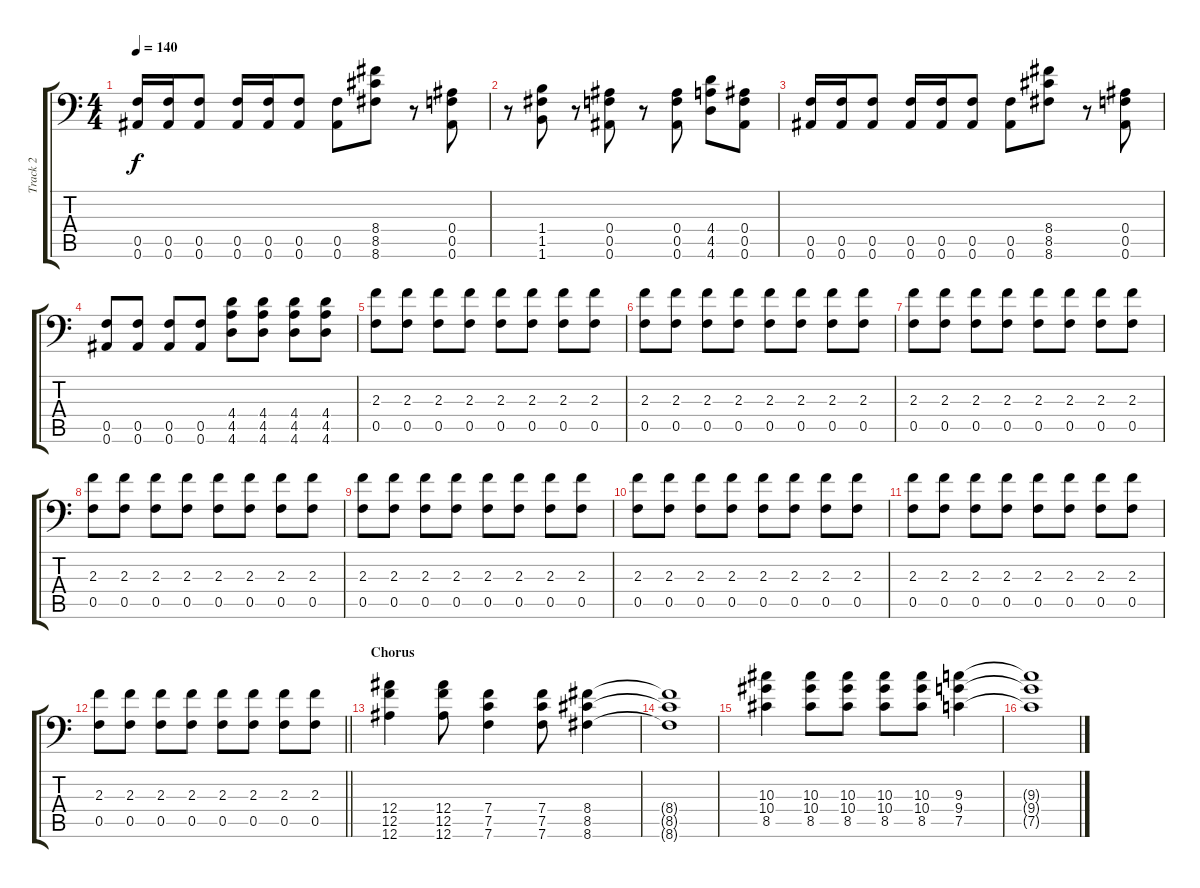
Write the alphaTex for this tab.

\track ("Track 2" "Track 2") {instrument overdrivenguitar}
\staff {score tabs}
\tuning (C4 G3 Eb3 Bb2 F2 Bb1) {hide}
\ts (4 4)
\tempo 140
\clef f4
\ks c
(0.5 0.6).16{dy f} (0.5 0.6).16 (0.5 0.6).8 (0.5 0.6).16 (0.5 0.6).16 (0.5 0.6).8 (0.5 0.6).8 (8.4 8.5 8.6).8 r.8 (0.4 0.5 0.6).8 |
r.8 (1.4 1.5 1.6).8 r.8 (0.4 0.5 0.6).8 r.8 (0.4 0.5 0.6).8 (4.4 4.5 4.6).8 (0.4 0.5 0.6).8 |
(0.5 0.6).16 (0.5 0.6).16 (0.5 0.6).8 (0.5 0.6).16 (0.5 0.6).16 (0.5 0.6).8 (0.5 0.6).8 (8.4 8.5 8.6).8 r.8 (0.4 0.5 0.6).8 |
(0.5 0.6).8 (0.5 0.6).8 (0.5 0.6).8 (0.5 0.6).8 (4.4 4.5 4.6).8 (4.4 4.5 4.6).8 (4.4 4.5 4.6).8 (4.4 4.5 4.6).8 |
(2.3 0.5).8 (2.3 0.5).8 (2.3 0.5).8 (2.3 0.5).8 (2.3 0.5).8 (2.3 0.5).8 (2.3 0.5).8 (2.3 0.5).8 |
(2.3 0.5).8 (2.3 0.5).8 (2.3 0.5).8 (2.3 0.5).8 (2.3 0.5).8 (2.3 0.5).8 (2.3 0.5).8 (2.3 0.5).8 |
(2.3 0.5).8 (2.3 0.5).8 (2.3 0.5).8 (2.3 0.5).8 (2.3 0.5).8 (2.3 0.5).8 (2.3 0.5).8 (2.3 0.5).8 |
(2.3 0.5).8 (2.3 0.5).8 (2.3 0.5).8 (2.3 0.5).8 (2.3 0.5).8 (2.3 0.5).8 (2.3 0.5).8 (2.3 0.5).8 |
(2.3 0.5).8 (2.3 0.5).8 (2.3 0.5).8 (2.3 0.5).8 (2.3 0.5).8 (2.3 0.5).8 (2.3 0.5).8 (2.3 0.5).8 |
(2.3 0.5).8 (2.3 0.5).8 (2.3 0.5).8 (2.3 0.5).8 (2.3 0.5).8 (2.3 0.5).8 (2.3 0.5).8 (2.3 0.5).8 |
(2.3 0.5).8 (2.3 0.5).8 (2.3 0.5).8 (2.3 0.5).8 (2.3 0.5).8 (2.3 0.5).8 (2.3 0.5).8 (2.3 0.5).8 |
\barLineRight lightlight
(2.3 0.5).8 (2.3 0.5).8 (2.3 0.5).8 (2.3 0.5).8 (2.3 0.5).8 (2.3 0.5).8 (2.3 0.5).8 (2.3 0.5).8 |
\section ("" "Chorus")
(12.4 12.5 12.6).4 (12.4 12.5 12.6).8 (7.4 7.5 7.6).4 (7.4 7.5 7.6).8 (8.4 8.5 8.6).4 |
(8.4{t} 8.5{t} 8.6{t}).1 |
(10.3 10.4 8.5).4 (10.3 10.4 8.5).8 (10.3 10.4 8.5).8 (10.3 10.4 8.5).8 (10.3 10.4 8.5).8 (9.3 9.4 7.5).4 |
(9.3{t} 9.4{t} 7.5{t}).1
